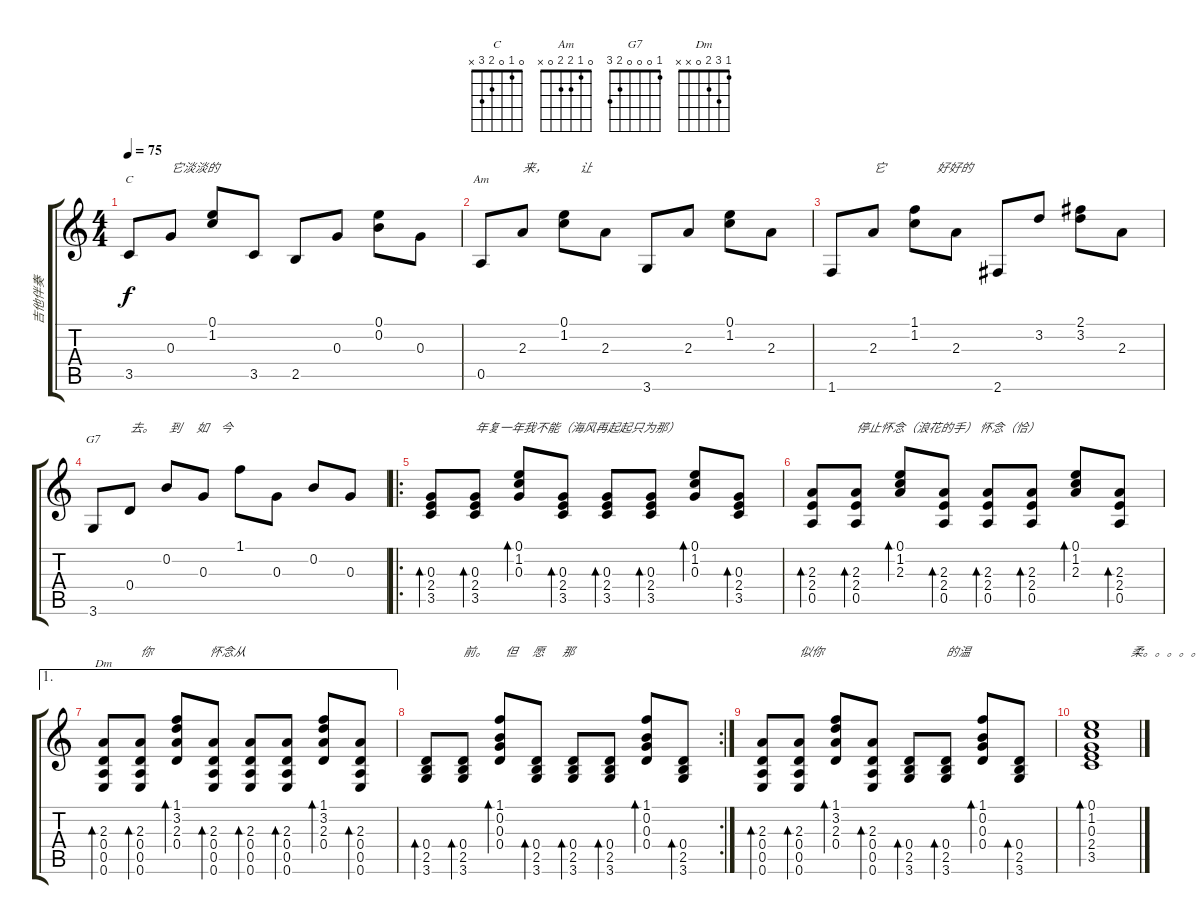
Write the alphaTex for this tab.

\track ("吉他伴奏" "吉他伴奏") {instrument acousticguitarsteel}
\staff {score tabs}
\tuning (E4 B3 G3 D3 A2 E2) {hide}
\chord ("C" 0 1 0 2 3 x)
\chord ("Am" 0 1 2 2 0 x)
\chord ("G7" 1 0 0 0 2 3)
\chord ("Dm" 1 3 2 0 x x)
\ts (4 4)
\tempo 75
\clef g2
\ks c
3.5.8{ch "C" dy f} 0.3.8{txt "它淡淡的"} (0.1 1.2).8 3.5.8 2.5.8 0.3.8 (0.1 0.2).8 0.3.8 |
0.5.8{ch "Am"} 2.3.8{txt "来，           让"} (0.1 1.2).8 2.3.8 3.6.8 2.3.8 (0.1 1.2).8 2.3.8 |
1.6.8 2.3.8{txt "它                 好好的"} (1.1 1.2).8 2.3.8 2.6.8 3.2.8 (2.1 3.2).8 2.3.8 |
3.6.8{ch "G7"} 0.4.8{txt "去。     到     如    今"} 0.2.8 0.3.8 1.1.8 0.3.8 0.2.8 0.3.8 |
\ro
(0.3 2.4 3.5).8{bd 60} (0.3 2.4 3.5).8{bd 60 txt "年复一年我不能（海风再起起只为那）"} (0.1 1.2 0.3).8{bd 60} (0.3 2.4 3.5).8{bd 60} (0.3 2.4 3.5).8{bd 60} (0.3 2.4 3.5).8{bd 60} (0.1 1.2 0.3).8{bd 60} (0.3 2.4 3.5).8{bd 60} |
(2.3 2.4 0.5).8{bd 60} (2.3 2.4 0.5).8{bd 60 txt "停止怀念（浪花的手） 怀念（恰）"} (0.1 1.2 2.3).8{bd 60} (2.3 2.4 0.5).8{bd 60} (2.3 2.4 0.5).8{bd 60} (2.3 2.4 0.5).8{bd 60} (0.1 1.2 2.3).8{bd 60} (2.3 2.4 0.5).8{bd 60} |
\ae 1
(2.3 0.4 0.5 0.6).8{bd 60 ch "Dm"} (2.3 0.4 0.5 0.6).8{bd 60 txt "你                   怀念从"} (1.1 3.2 2.3 0.4).8{bd 60} (2.3 0.4 0.5 0.6).8{bd 60} (2.3 0.4 0.5 0.6).8{bd 60} (2.3 0.4 0.5 0.6).8{bd 60} (1.1 3.2 2.3 0.4).8{bd 60} (2.3 0.4 0.5 0.6).8{bd 60} |
\rc 2
(0.4 2.5 3.6).8{bd 60} (0.4 2.5 3.6).8{bd 60 txt "前。      但     愿      那"} (1.1 0.2 0.3 0.4).8{bd 60} (0.4 2.5 3.6).8{bd 60} (0.4 2.5 3.6).8{bd 60} (0.4 2.5 3.6).8{bd 60} (1.1 0.2 0.3 0.4).8{bd 60} (0.4 2.5 3.6).8{bd 60} |
(2.3 0.4 0.5 0.6).8{bd 60} (2.3 0.4 0.5 0.6).8{bd 60 txt "似你"} (1.1 3.2 2.3 0.4).8{bd 60} (2.3 0.4 0.5 0.6).8{bd 60} (0.4 2.5 3.6).8{bd 60} (0.4 2.5 3.6).8{bd 60 txt "的温"} (1.1 0.2 0.3 0.4).8{bd 60} (0.4 2.5 3.6).8{bd 60} |
(0.1 1.2 0.3 2.4 3.5).1{bd 480 txt "             柔。。。。。"}
